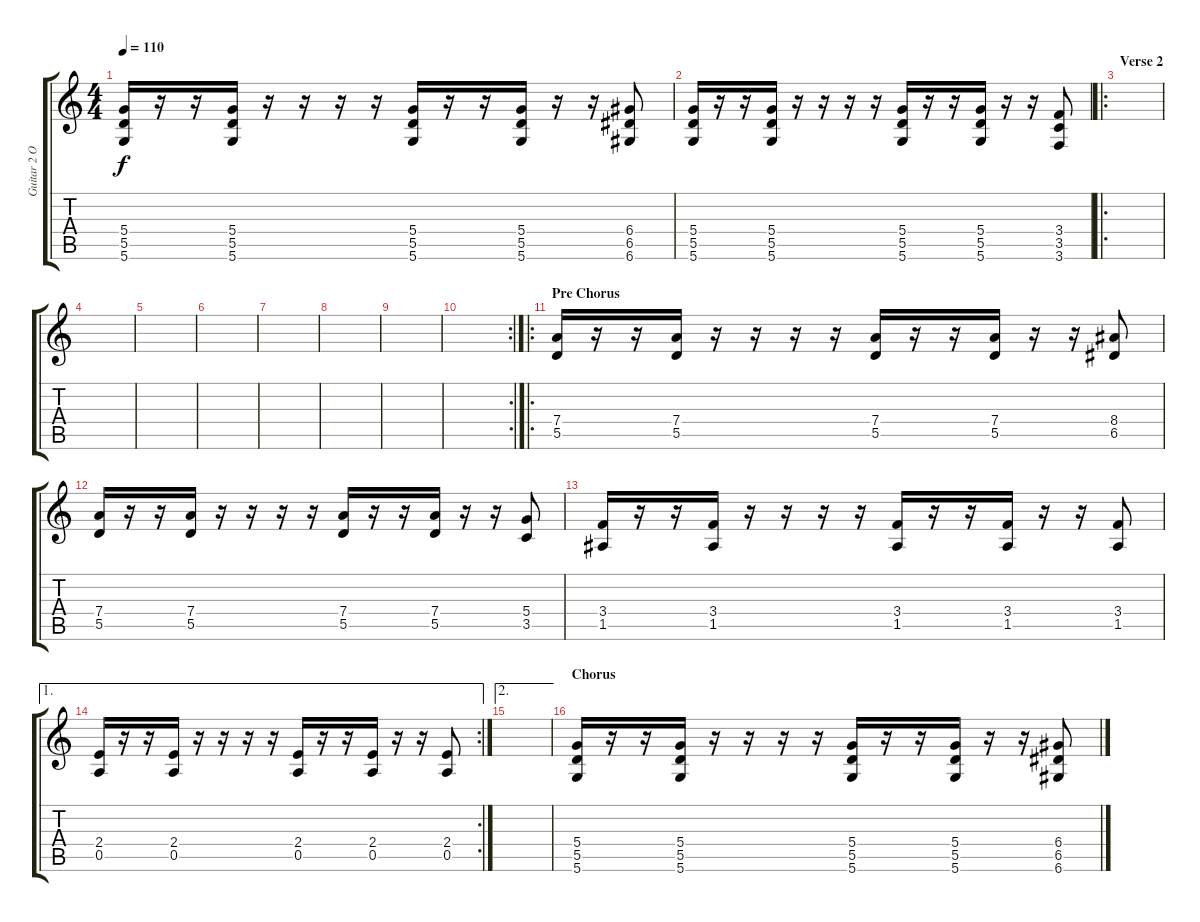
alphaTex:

\track ("Guitar 2 Oct" "Guitar 2 O") {instrument overdrivenguitar}
\staff {score tabs}
\tuning (E4 B3 G3 D3 A2 D2) {hide}
\ts (4 4)
\tempo 110
\clef g2
\ks c
(5.4 5.5 5.6).16{dy f} r.16 r.16 (5.4 5.5 5.6).16 r.16 r.16 r.16 r.16 (5.4 5.5 5.6).16 r.16 r.16 (5.4 5.5 5.6).16 r.16 r.16 (6.4 6.5 6.6).8 |
(5.4 5.5 5.6).16 r.16 r.16 (5.4 5.5 5.6).16 r.16 r.16 r.16 r.16 (5.4 5.5 5.6).16 r.16 r.16 (5.4 5.5 5.6).16 r.16 r.16 (3.4 3.5 3.6).8 |
\ro
\section ("" "Verse 2")
|
|
|
|
|
|
|
\rc 2
|
\ro
\section ("" "Pre Chorus")
(7.4 5.5).16 r.16 r.16 (7.4 5.5).16 r.16 r.16 r.16 r.16 (7.4 5.5).16 r.16 r.16 (7.4 5.5).16 r.16 r.16 (8.4 6.5).8 |
(7.4 5.5).16 r.16 r.16 (7.4 5.5).16 r.16 r.16 r.16 r.16 (7.4 5.5).16 r.16 r.16 (7.4 5.5).16 r.16 r.16 (5.4 3.5).8 |
(3.4 1.5).16 r.16 r.16 (3.4 1.5).16 r.16 r.16 r.16 r.16 (3.4 1.5).16 r.16 r.16 (3.4 1.5).16 r.16 r.16 (3.4 1.5).8 |
\ae 1
\rc 2
(2.4 0.5).16 r.16 r.16 (2.4 0.5).16 r.16 r.16 r.16 r.16 (2.4 0.5).16 r.16 r.16 (2.4 0.5).16 r.16 r.16 (2.4 0.5).8 |
\ae 2
|
\section ("" "Chorus")
(5.4 5.5 5.6).16 r.16 r.16 (5.4 5.5 5.6).16 r.16 r.16 r.16 r.16 (5.4 5.5 5.6).16 r.16 r.16 (5.4 5.5 5.6).16 r.16 r.16 (6.4 6.5 6.6).8
